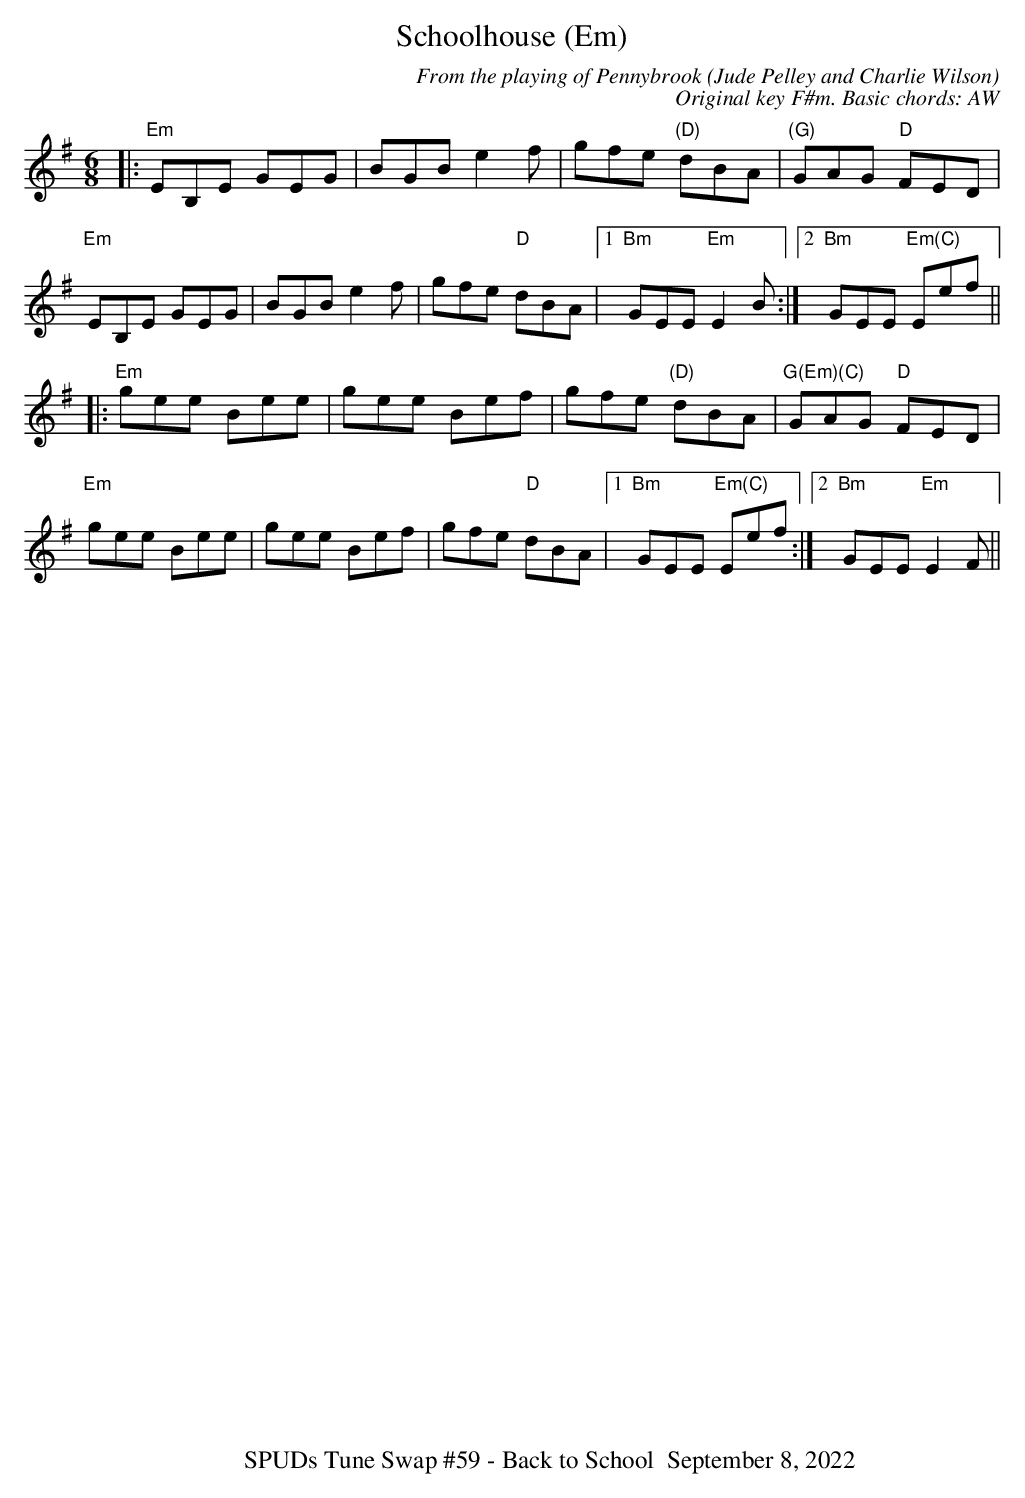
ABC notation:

X:1
T:Schoolhouse (Em)
C:From the playing of Pennybrook (Jude Pelley and Charlie Wilson)
C:Original key F#m. Basic chords: AW
M:6/8
L:1/8
K:Emin
|:"Em"EB,E GEG|BGB e2f|gfe "(D)"dBA|"(G)"GAG "D"FED|
"Em"EB,E GEG|BGB e2f|gfe "D"dBA|1 "Bm"GEE "Em"E2B:|2 "Bm"GEE "Em(C)"Eef||
|:"Em"gee Bee|gee Bef|gfe "(D)"dBA|"G(Em)(C)"GAG "D"FED|
"Em"gee Bee|gee Bef|gfe "D"dBA|1 "Bm"GEE "Em(C)"Eef:|2 "Bm"GEE "Em"E2F||
